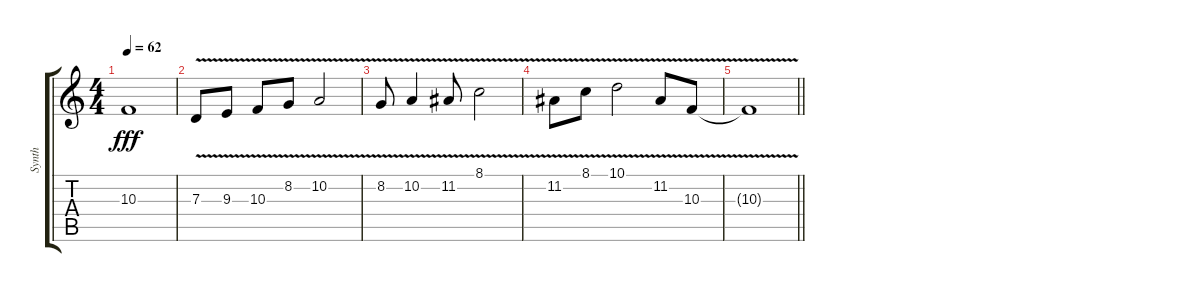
\track ("Synth" "Synth") {instrument pad2warm}
\staff {score tabs}
\tuning (E4 B3 G3 D3 A2 E2) {hide}
\ts (4 4)
\tempo 62
\clef g2
\ks c
10.3{t}.1{dy fff} |
7.3{v}.8 9.3{v}.8 10.3{v}.8 8.2{v}.8 10.2{v}.2 |
8.2{v}.8 10.2{v}.4 11.2{v}.8 8.1{v}.2 |
11.2{v}.8 8.1{v}.8 10.1{v}.2 11.2{v}.8 10.3{v}.8 |
\barLineRight lightlight
10.3{t}.1
